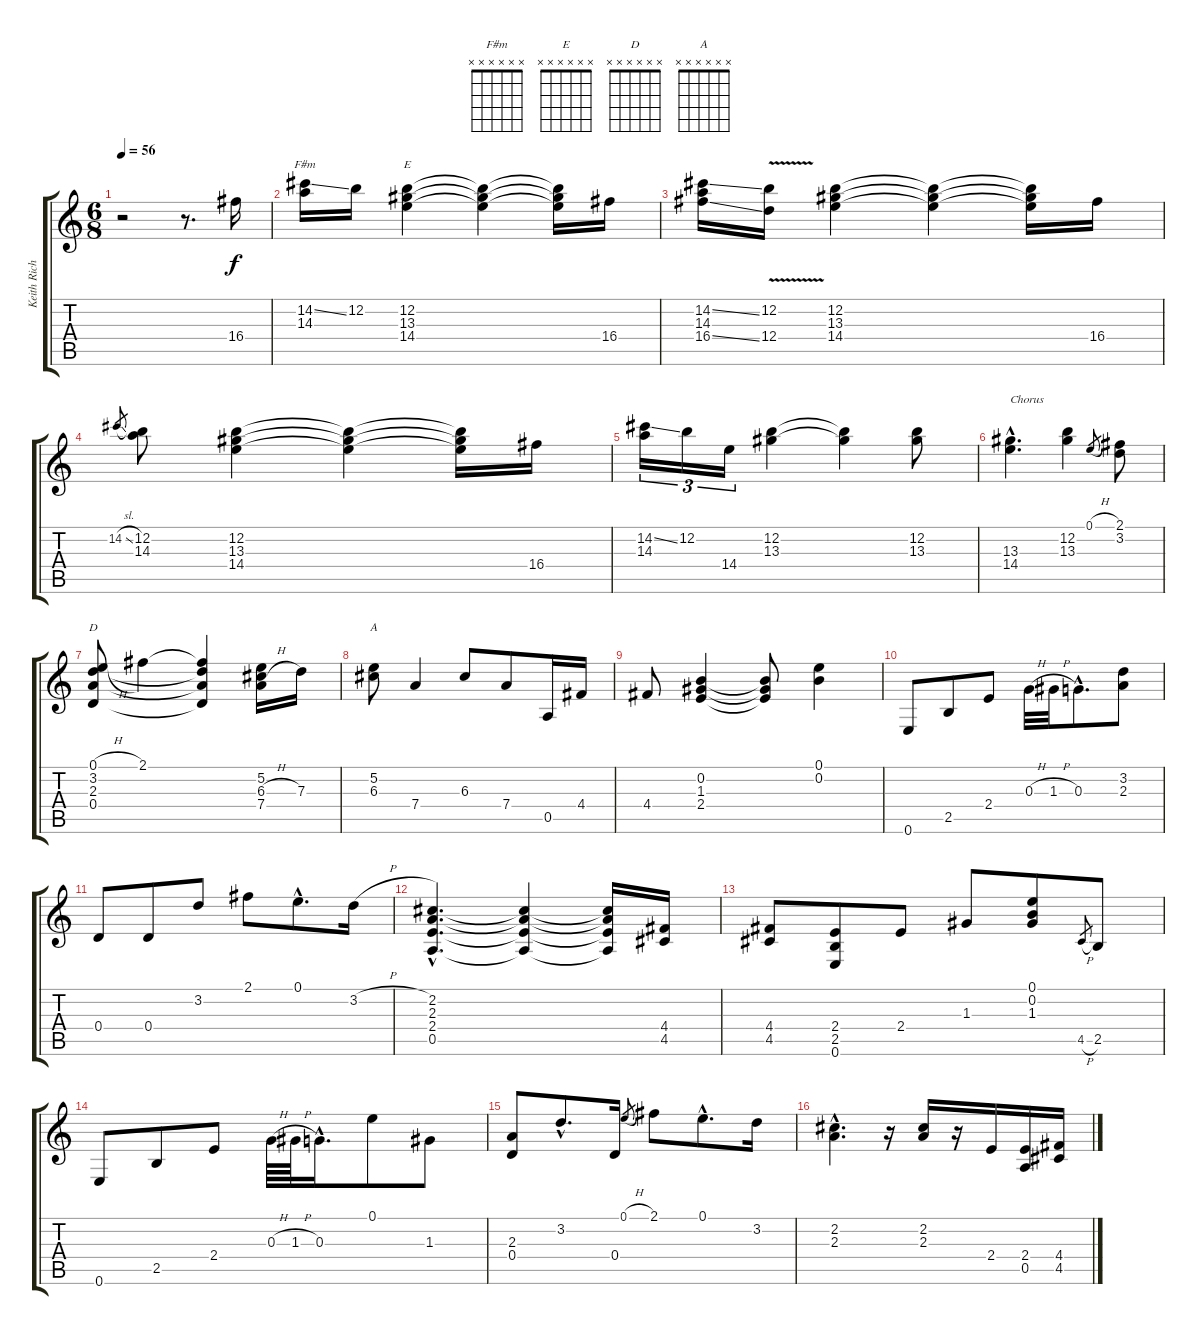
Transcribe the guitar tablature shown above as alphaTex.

\track ("Keith Richards" "Keith Rich") {instrument electricguitarjazz}
\staff {score tabs}
\tuning (E4 B3 G3 D3 A2 E2) {hide}
\chord ("F#m" x x x x x x)
\chord ("E" x x x x x x)
\chord ("D" x x x x x x)
\chord ("A" x x x x x x)
\ts (6 8)
\tempo 56
\clef g2
\ks c
r.2{dy f instrument electricguitarjazz} r.8{d} 16.4.16 |
(14.2{ss} 14.3).16{ch "F#m"} 12.2.16 (12.2 13.3 14.4).4{ch "E"} (12.2{t} 13.3{t} 14.4{t}).4 (12.2{t} 13.3{t} 14.4{t}).16 16.4.16 |
(14.2{ss} 14.3 16.4{ss}).16 (12.2{v} 12.4{v}).16 (12.2 13.3 14.4).4 (12.2{t} 13.3{t} 14.4{t}).4 (12.2{t} 13.3{t} 14.4{t}).16 16.4.16 |
14.2{sl}.8{gr} (12.2 14.3).8 (12.2 13.3 14.4).4 (12.2{t} 13.3{t} 14.4{t}).4 (12.2{t} 13.3{t} 14.4{t}).16 16.4.16 |
(14.2{ss} 14.3).16{tu (3 2)} 12.2.16{tu (3 2)} 14.4.16{tu (3 2)} (12.2 13.3).4 (12.2{t} 13.3{t}).4 (12.2 13.3).8 |
(13.3{hac} 14.4{hac}).4{d txt "Chorus"} (12.2 13.3).4 0.1{h}.8{gr} (2.1 3.2).8 |
(0.1{h} 3.2 2.3 0.4).8{ch "D"} 2.1.4 (2.1{t} 3.2{t} 2.3{t} 0.4{t}).4 (5.2 6.3{h} 7.4).16 7.3.16 |
(5.2 6.3).8{ch "A"} 7.4.4 6.3.8 7.4.8 0.5.16 4.4.16 |
4.4.8 (0.2 1.3 2.4).4 (0.2{t} 1.3{t} 2.4{t}).8 (0.1 0.2).4 |
0.6.8 2.5.8 2.4.8 0.3{h}.32 1.3{h}.32 0.3{hac}.8{d} (3.2 2.3).8 |
0.4.8 0.4.8 3.2.8 2.1.8 0.1{hac}.8{d} 3.2{h}.16 |
(2.2{hac} 2.3{hac} 2.4{hac} 0.5{hac}).4{d} (2.2{t} 2.3{t} 2.4{t} 0.5{t}).4 (2.2{t} 2.3{t} 2.4{t} 0.5{t}).16 (4.4 4.5).16 |
(4.4 4.5).8 (2.4 2.5 0.6).8 2.4.8 1.3.8 (0.1 0.2 1.3).8 4.5{h}.8{gr} 2.5.8 |
0.6.8 2.5.8 2.4.8 0.3{h}.64 1.3{h}.64 0.3{hac}.16{d} 0.1.8 1.3.8 |
(2.3 0.4).8 3.2{hac}.8{d} 0.4.16 0.1{h}.8{gr} 2.1.8 0.1{hac}.8{d} 3.2.16 |
(2.2{hac} 2.3{hac}).4{d} r.16 (2.2 2.3).16 r.16 2.4.16 (2.4 0.5).16 (4.4 4.5).16
